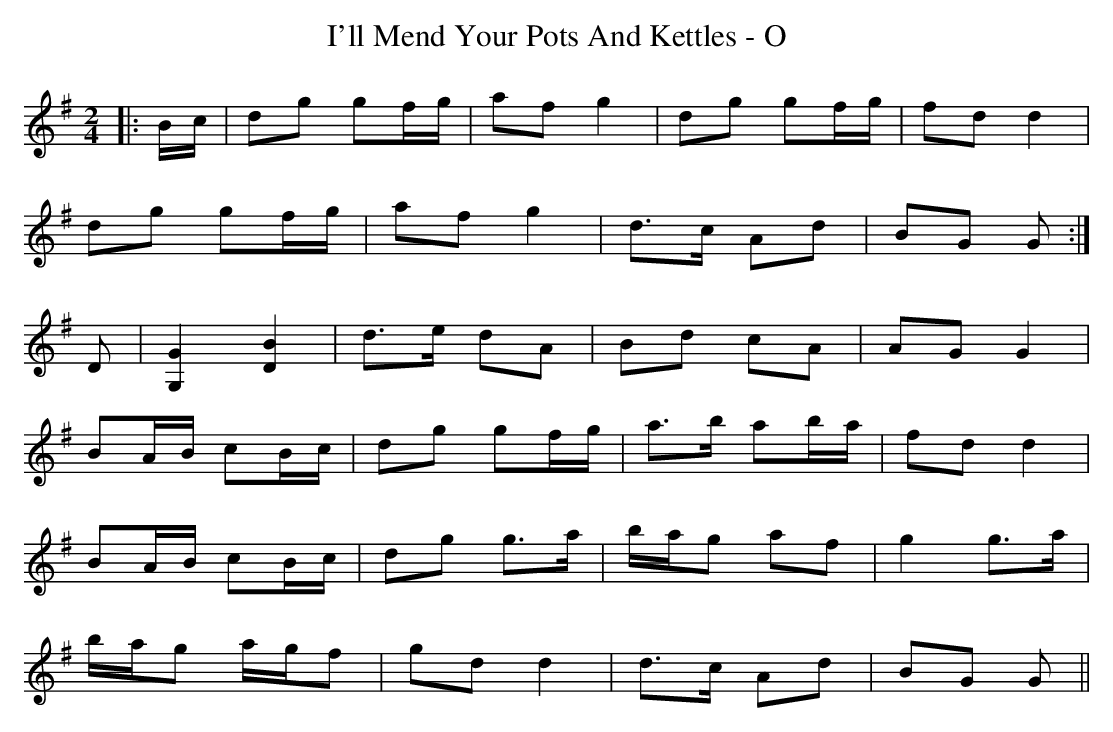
X:1
T: I'll Mend Your Pots And Kettles - O
M: 4/4
L: 1/8
K: Gmaj
[M:2/4]|:B/c/|dg gf/g/|af g2|dg gf/g/|fd d2|
dg gf/g/|af g2|d>c Ad|BG G:|
D|[G,2G2][B2D2]|d>e dA|Bd cA|AG G2|
BA/B/ cB/c/|dg gf/g/|a>b ab/a/|fd d2|
BA/B/ cB/c/|dg g>a|b/a/g af|g2 g>a|
b/a/g a/g/f|gd d2|d>c Ad|BG G||
